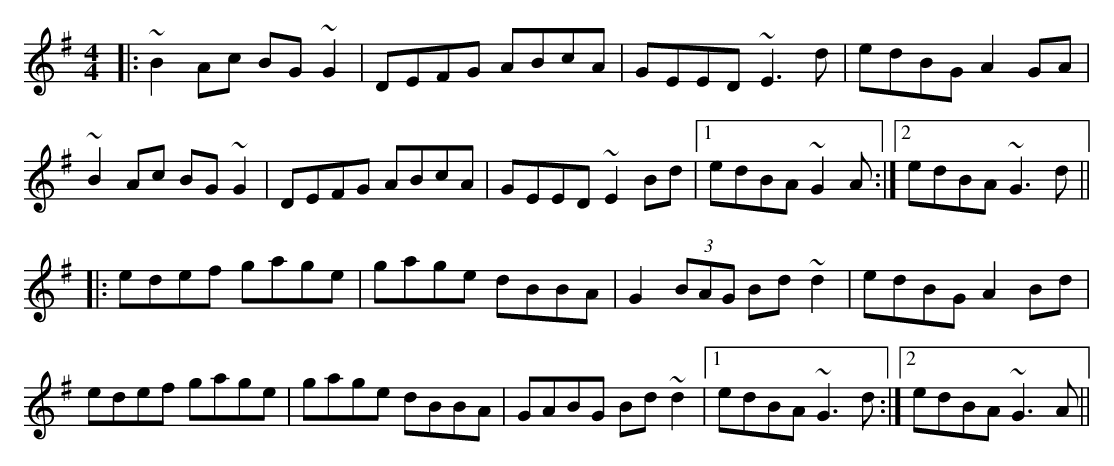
X:1
M:4/4
K:G
|:~B2Ac BG~G2|DEFG ABcA|GEED ~E3d|edBG A2GA|
~B2Ac BG~G2|DEFG ABcA|GEED ~E2Bd|1 edBA ~G2A:|2 edBA ~G3d||
|:edef gage|gage dBBA|G2 (3BAG Bd~d2|edBG A2Bd|
edef gage|gage dBBA|GABG Bd~d2|1 edBA ~G3d:|2 edBA ~G3A||
